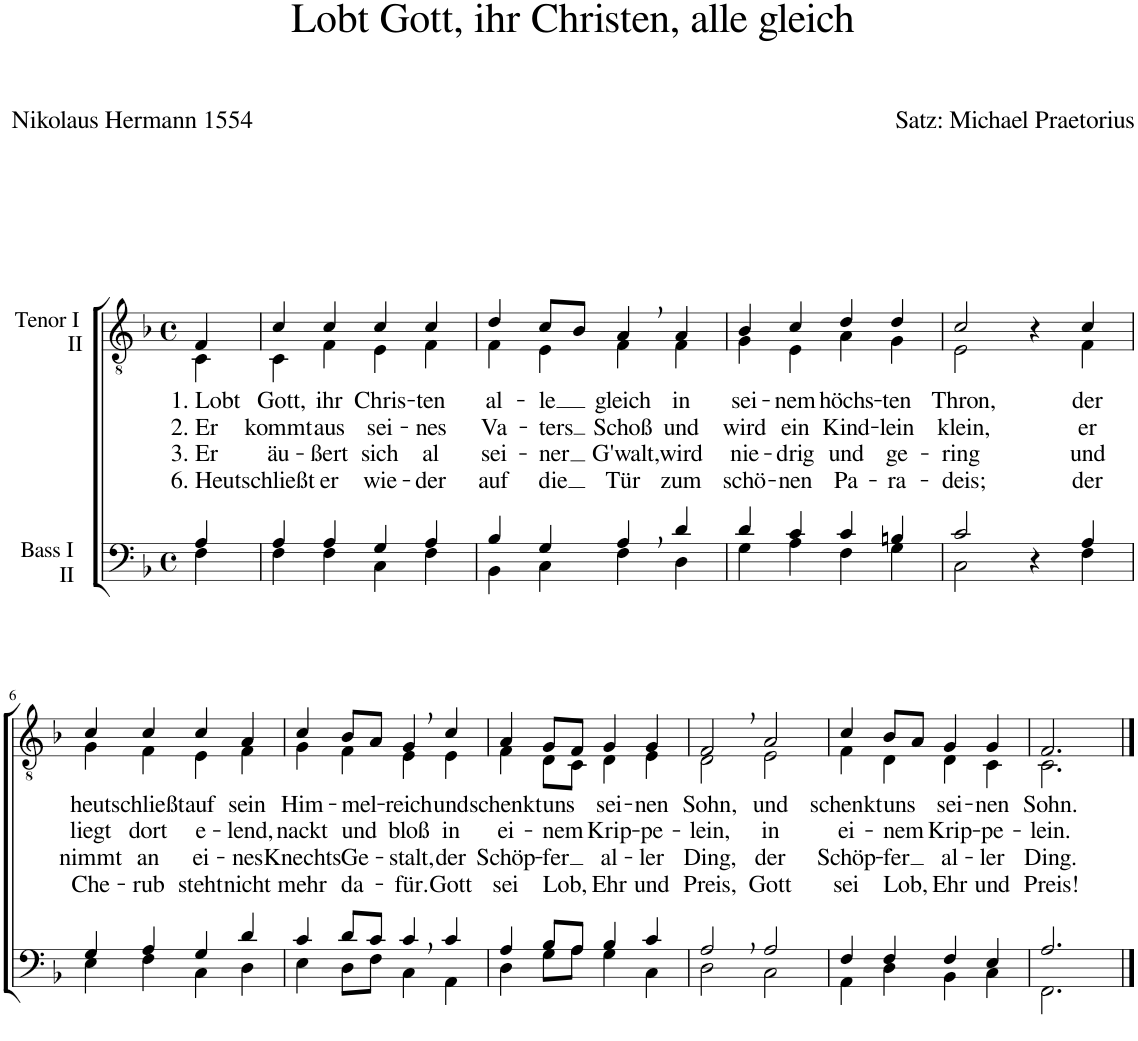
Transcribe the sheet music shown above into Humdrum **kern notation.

**kern	**kern	**text	**text	**text	**text
*part2	*part1	*part1	*part1	*part1	*part1
*staff2	*staff1	*staff1	*staff1	*staff1	*staff1
*I"Bass I        II	*I"Tenor I           II	*	*	*	*
*clefF4	*clefGv2	*	*	*	*
*k[b-]	*k[b-]	*	*	*	*
*M4/4	*M4/4	*	*	*	*
*met(c)	*met(c)	*	*	*	*
=1	=1	=1	=1	=1	=1
*^	*	*	*	*	*
!	!	!	!LO:LY:b	!LO:LY:b	!LO:LY:b	!LO:LY:b
*	*	*^	*	*	*	*
4A/	4F\	4F/	4C\	1. Lobt	2. Er	3. Er	6. Heut
=2	=2	=2	=2	=2	=2	=2	=2
!	!	!	!	!LO:LY:b	!LO:LY:b	!LO:LY:b	!LO:LY:b
4A/	4F\	4c/	4C\	Gott,	kommt	äu-	schließt
!	!	!	!	!LO:LY:b	!LO:LY:b	!LO:LY:b	!LO:LY:b
4A/	4F\	4c/	4F\	ihr	aus	-ßert	er
!	!	!	!	!LO:LY:b	!LO:LY:b	!LO:LY:b	!LO:LY:b
4G/	4C\	4c/	4E\	Chris-	sei-	sich	wie-
!	!	!	!	!LO:LY:b	!LO:LY:b	!LO:LY:b	!LO:LY:b
4A/	4F\	4c/	4F\	-ten	-nes	al	-der
=3	=3	=3	=3	=3	=3	=3	=3
!	!	!	!	!LO:LY:b	!LO:LY:b	!LO:LY:b	!LO:LY:b
4B-/	4BB-\	4d/	4F\	al-	Va-	sei-	auf
!	!	!	!	!LO:LY:b	!LO:LY:b	!LO:LY:b	!LO:LY:b
4G/	4C\	8c/L	4E\	-le	-ters	-ner	die
.	.	8B-/J	.	.	.	.	.
!	!	!	!	!LO:LY:b	!LO:LY:b	!LO:LY:b	!LO:LY:b
4A,/	4F\	4A,/	4F\	gleich	Schoß	G'walt,	Tür
!	!	!	!	!LO:LY:b	!LO:LY:b	!LO:LY:b	!LO:LY:b
4d/	4D\	4A/	4F\	in	und	wird	zum
=4	=4	=4	=4	=4	=4	=4	=4
!	!	!	!	!LO:LY:b	!LO:LY:b	!LO:LY:b	!LO:LY:b
4d/	4G\	4B-/	4G\	sei-	wird	nie-	schö-
!	!	!	!	!LO:LY:b	!LO:LY:b	!LO:LY:b	!LO:LY:b
4c/	4A\	4c/	4E\	-nem	ein	-drig	-nen
!	!	!	!	!LO:LY:b	!LO:LY:b	!LO:LY:b	!LO:LY:b
4c/	4F\	4d/	4A\	höchs-	Kind-	und	Pa-
!	!	!	!	!LO:LY:b	!LO:LY:b	!LO:LY:b	!LO:LY:b
4Bn/	4G\	4d/	4G\	-ten	-lein	ge-	-ra-
=5	=5	=5	=5	=5	=5	=5	=5
!	!	!	!	!LO:LY:b	!LO:LY:b	!LO:LY:b	!LO:LY:b
2c/	2C\	2c/	2E\	Thron,	klein,	-ring	-deis;
4r	4ryy	4r	4ryy	.	.	.	.
!	!	!	!	!LO:LY:b	!LO:LY:b	!LO:LY:b	!LO:LY:b
4A/	4F\	4c/	4F\	der	er	und	der
!!LO:LB:g=z	!!
=6	=6	=6	=6	=6	=6	=6	=6
!	!	!	!	!LO:LY:b	!LO:LY:b	!LO:LY:b	!LO:LY:b
4G/	4E\	4c/	4G\	heut	liegt	nimmt	Che-
!	!	!	!	!LO:LY:b	!LO:LY:b	!LO:LY:b	!LO:LY:b
4A/	4F\	4c/	4F\	schließt	dort	an	-rub
!	!	!	!	!LO:LY:b	!LO:LY:b	!LO:LY:b	!LO:LY:b
4G/	4C\	4c/	4E\	auf	e-	ei-	steht
!	!	!	!	!LO:LY:b	!LO:LY:b	!LO:LY:b	!LO:LY:b
4d/	4D\	4A/	4F\	sein	-lend,	-nes	nicht
=7	=7	=7	=7	=7	=7	=7	=7
!	!	!	!	!LO:LY:b	!LO:LY:b	!LO:LY:b	!LO:LY:b
4c/	4E\	4c/	4G\	Him-	nackt	Knechts	mehr
!	!	!	!	!LO:LY:b	!LO:LY:b	!LO:LY:b	!LO:LY:b
8d/L	8D\L	8B-/L	4F\	-mel-	und	Ge-	da-
8c/J	8F\J	8A/J	.	.	.	.	.
!	!	!	!	!LO:LY:b	!LO:LY:b	!LO:LY:b	!LO:LY:b
4c,/	4C\	4G,/	4E\	-reich	bloß	-stalt,	-für.
!	!	!	!	!LO:LY:b	!LO:LY:b	!LO:LY:b	!LO:LY:b
4c/	4AA\	4c/	4E\	und	in	der	Gott
=8	=8	=8	=8	=8	=8	=8	=8
!	!	!	!	!LO:LY:b	!LO:LY:b	!LO:LY:b	!LO:LY:b
4A/	4D\	4A/	4F\	schenkt	ei-	Schöp-	sei
!	!	!	!	!LO:LY:b	!LO:LY:b	!LO:LY:b	!LO:LY:b
8B-/L	8G\L	8G/L	8D\L	uns	-nem	-fer	Lob,
8A/J	8A\J	8F/J	8C\J	.	.	.	.
!	!	!	!	!LO:LY:b	!LO:LY:b	!LO:LY:b	!LO:LY:b
4B-/	4G\	4G/	4D\	sei-	Krip-	al-	Ehr
!	!	!	!	!LO:LY:b	!LO:LY:b	!LO:LY:b	!LO:LY:b
4c/	4C\	4G/	4E\	-nen	-pe-	-ler	und
=9	=9	=9	=9	=9	=9	=9	=9
!	!	!	!	!LO:LY:b	!LO:LY:b	!LO:LY:b	!LO:LY:b
2A,/	2D\	2F,/	2D\	Sohn,	-lein,	Ding,	Preis,
!	!	!	!	!LO:LY:b	!LO:LY:b	!LO:LY:b	!LO:LY:b
2A/	2C\	2A/	2E\	und	in	der	Gott
=10	=10	=10	=10	=10	=10	=10	=10
!	!	!	!	!LO:LY:b	!LO:LY:b	!LO:LY:b	!LO:LY:b
4F/	4AA\	4c/	4F\	schenkt	ei-	Schöp-	sei
!	!	!	!	!LO:LY:b	!LO:LY:b	!LO:LY:b	!LO:LY:b
4F/	4D\	8B-/L	4D\	uns	-nem	-fer	Lob,
.	.	8A/J	.	.	.	.	.
!	!	!	!	!LO:LY:b	!LO:LY:b	!LO:LY:b	!LO:LY:b
4F/	4BB-\	4G/	4D\	sei-	Krip-	al-	Ehr
!	!	!	!	!LO:LY:b	!LO:LY:b	!LO:LY:b	!LO:LY:b
4E/	4C\	4G/	4C\	-nen	-pe-	-ler	und
=11	=11	=11	=11	=11	=11	=11	=11
!	!	!	!	!LO:LY:b	!LO:LY:b	!LO:LY:b	!LO:LY:b
2.A/	2.FF\	2.F/	2.C\	Sohn.	-lein.	Ding.	Preis!
*v	*v	*	*	*	*	*	*
*	*v	*v	*	*	*	*
==	==	==	==	==	==
*-	*-	*-	*-	*-	*-
